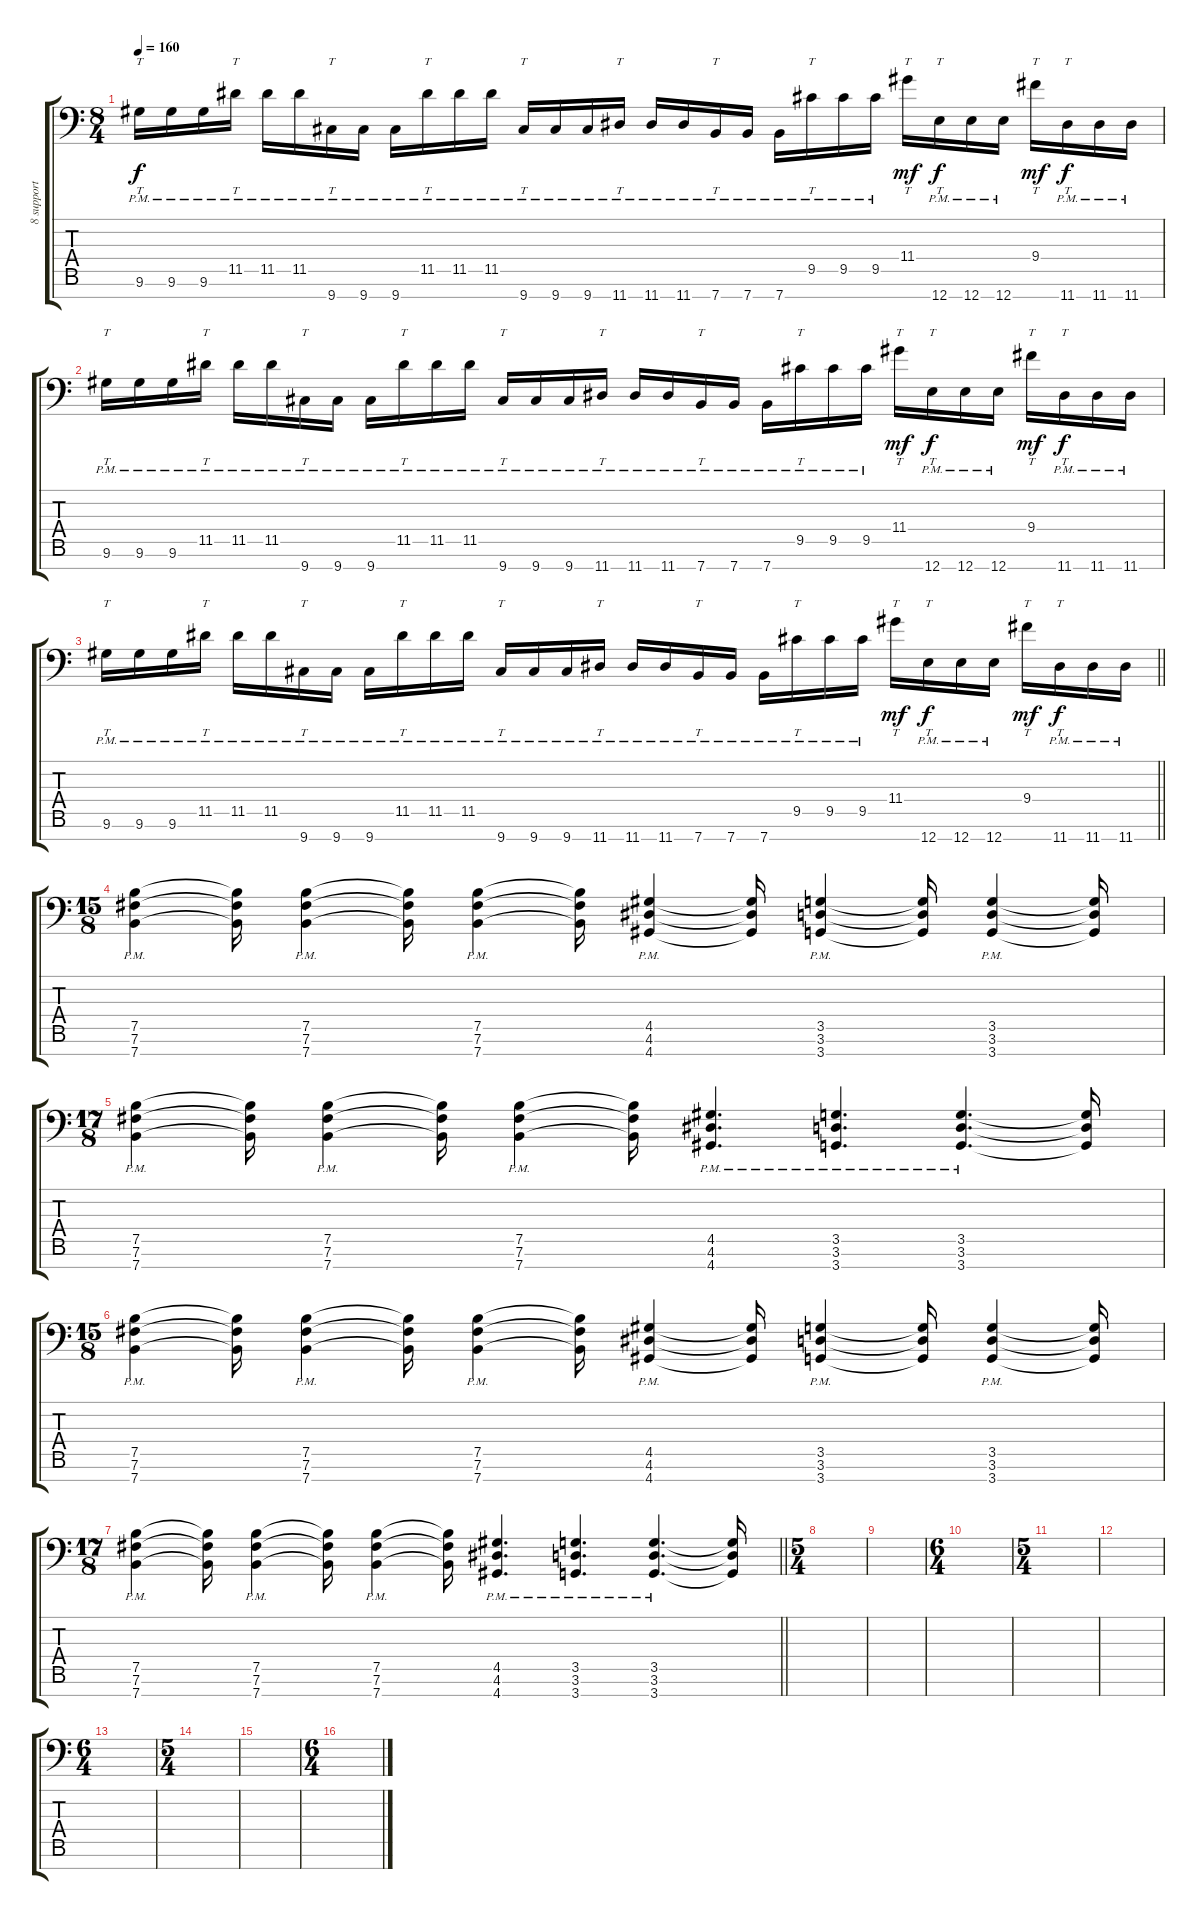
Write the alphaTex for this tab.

\track ("8 support" "8 support") {instrument distortionguitar}
\staff {score tabs}
\tuning (B3 G3 D3 A2 E2 B1 E1) {hide}
\ts (8 4)
\tempo 160
\clef f4
\ks c
9.6{pm}.16{tt dy f} 9.6{pm}.16 9.6{pm}.16 11.5{pm}.16{tt} 11.5{pm}.16 11.5{pm}.16 9.7{pm}.16{tt} 9.7{pm}.16 9.7{pm}.16 11.5{pm}.16{tt} 11.5{pm}.16 11.5{pm}.16 9.7{pm}.16{tt} 9.7{pm}.16 9.7{pm}.16 11.7{pm}.16{tt} 11.7{pm}.16 11.7{pm}.16 7.7{pm}.16{tt} 7.7{pm}.16 7.7{pm}.16 9.5{pm}.16{tt} 9.5{pm}.16 9.5{pm}.16 11.4.16{tt dy mf} 12.7{pm}.16{tt dy f} 12.7{pm}.16 12.7{pm}.16 9.4.16{tt dy mf} 11.7{pm}.16{tt dy f} 11.7{pm}.16 11.7{pm}.16 |
9.6{pm}.16{tt} 9.6{pm}.16 9.6{pm}.16 11.5{pm}.16{tt} 11.5{pm}.16 11.5{pm}.16 9.7{pm}.16{tt} 9.7{pm}.16 9.7{pm}.16 11.5{pm}.16{tt} 11.5{pm}.16 11.5{pm}.16 9.7{pm}.16{tt} 9.7{pm}.16 9.7{pm}.16 11.7{pm}.16{tt} 11.7{pm}.16 11.7{pm}.16 7.7{pm}.16{tt} 7.7{pm}.16 7.7{pm}.16 9.5{pm}.16{tt} 9.5{pm}.16 9.5{pm}.16 11.4.16{tt dy mf} 12.7{pm}.16{tt dy f} 12.7{pm}.16 12.7{pm}.16 9.4.16{tt dy mf} 11.7{pm}.16{tt dy f} 11.7{pm}.16 11.7{pm}.16 |
\barLineRight lightlight
9.6{pm}.16{tt} 9.6{pm}.16 9.6{pm}.16 11.5{pm}.16{tt} 11.5{pm}.16 11.5{pm}.16 9.7{pm}.16{tt} 9.7{pm}.16 9.7{pm}.16 11.5{pm}.16{tt} 11.5{pm}.16 11.5{pm}.16 9.7{pm}.16{tt} 9.7{pm}.16 9.7{pm}.16 11.7{pm}.16{tt} 11.7{pm}.16 11.7{pm}.16 7.7{pm}.16{tt} 7.7{pm}.16 7.7{pm}.16 9.5{pm}.16{tt} 9.5{pm}.16 9.5{pm}.16 11.4.16{tt dy mf} 12.7{pm}.16{tt dy f} 12.7{pm}.16 12.7{pm}.16 9.4.16{tt dy mf} 11.7{pm}.16{tt dy f} 11.7{pm}.16 11.7{pm}.16 |
\ts (15 8)
\section ("" "")
(7.5{pm} 7.6{pm} 7.7{pm}).4{volume 13 balance 8} (7.5{t} 7.6{t} 7.7{t}).16 (7.5{pm} 7.6{pm} 7.7{pm}).4 (7.5{t} 7.6{t} 7.7{t}).16 (7.5{pm} 7.6{pm} 7.7{pm}).4 (7.5{t} 7.6{t} 7.7{t}).16 (4.5{pm} 4.6{pm} 4.7{pm}).4 (4.5{t} 4.6{t} 4.7{t}).16 (3.5{pm} 3.6{pm} 3.7{pm}).4 (3.5{t} 3.6{t} 3.7{t}).16 (3.5{pm} 3.6{pm} 3.7{pm}).4 (3.5{t} 3.6{t} 3.7{t}).16 |
\ts (17 8)
(7.5{pm} 7.6{pm} 7.7{pm}).4 (7.5{t} 7.6{t} 7.7{t}).16 (7.5{pm} 7.6{pm} 7.7{pm}).4 (7.5{t} 7.6{t} 7.7{t}).16 (7.5{pm} 7.6{pm} 7.7{pm}).4 (7.5{t} 7.6{t} 7.7{t}).16 (4.5{pm} 4.6{pm} 4.7{pm}).4{d} (3.5{pm} 3.6{pm} 3.7{pm}).4{d} (3.5{pm} 3.6{pm} 3.7{pm}).4{d} (3.5{t} 3.6{t} 3.7{t}).16 |
\ts (15 8)
(7.5{pm} 7.6{pm} 7.7{pm}).4 (7.5{t} 7.6{t} 7.7{t}).16 (7.5{pm} 7.6{pm} 7.7{pm}).4 (7.5{t} 7.6{t} 7.7{t}).16 (7.5{pm} 7.6{pm} 7.7{pm}).4 (7.5{t} 7.6{t} 7.7{t}).16 (4.5{pm} 4.6{pm} 4.7{pm}).4 (4.5{t} 4.6{t} 4.7{t}).16 (3.5{pm} 3.6{pm} 3.7{pm}).4 (3.5{t} 3.6{t} 3.7{t}).16 (3.5{pm} 3.6{pm} 3.7{pm}).4 (3.5{t} 3.6{t} 3.7{t}).16 |
\ts (17 8)
\barLineRight lightlight
(7.5{pm} 7.6{pm} 7.7{pm}).4 (7.5{t} 7.6{t} 7.7{t}).16 (7.5{pm} 7.6{pm} 7.7{pm}).4 (7.5{t} 7.6{t} 7.7{t}).16 (7.5{pm} 7.6{pm} 7.7{pm}).4 (7.5{t} 7.6{t} 7.7{t}).16 (4.5{pm} 4.6{pm} 4.7{pm}).4{d} (3.5{pm} 3.6{pm} 3.7{pm}).4{d} (3.5{pm} 3.6{pm} 3.7{pm}).4{d} (3.5{t} 3.6{t} 3.7{t}).16 |
\ts (5 4)
\section ("" "")
|
|
\ts (6 4)
|
\ts (5 4)
|
|
\ts (6 4)
|
\ts (5 4)
|
|
\ts (6 4)
